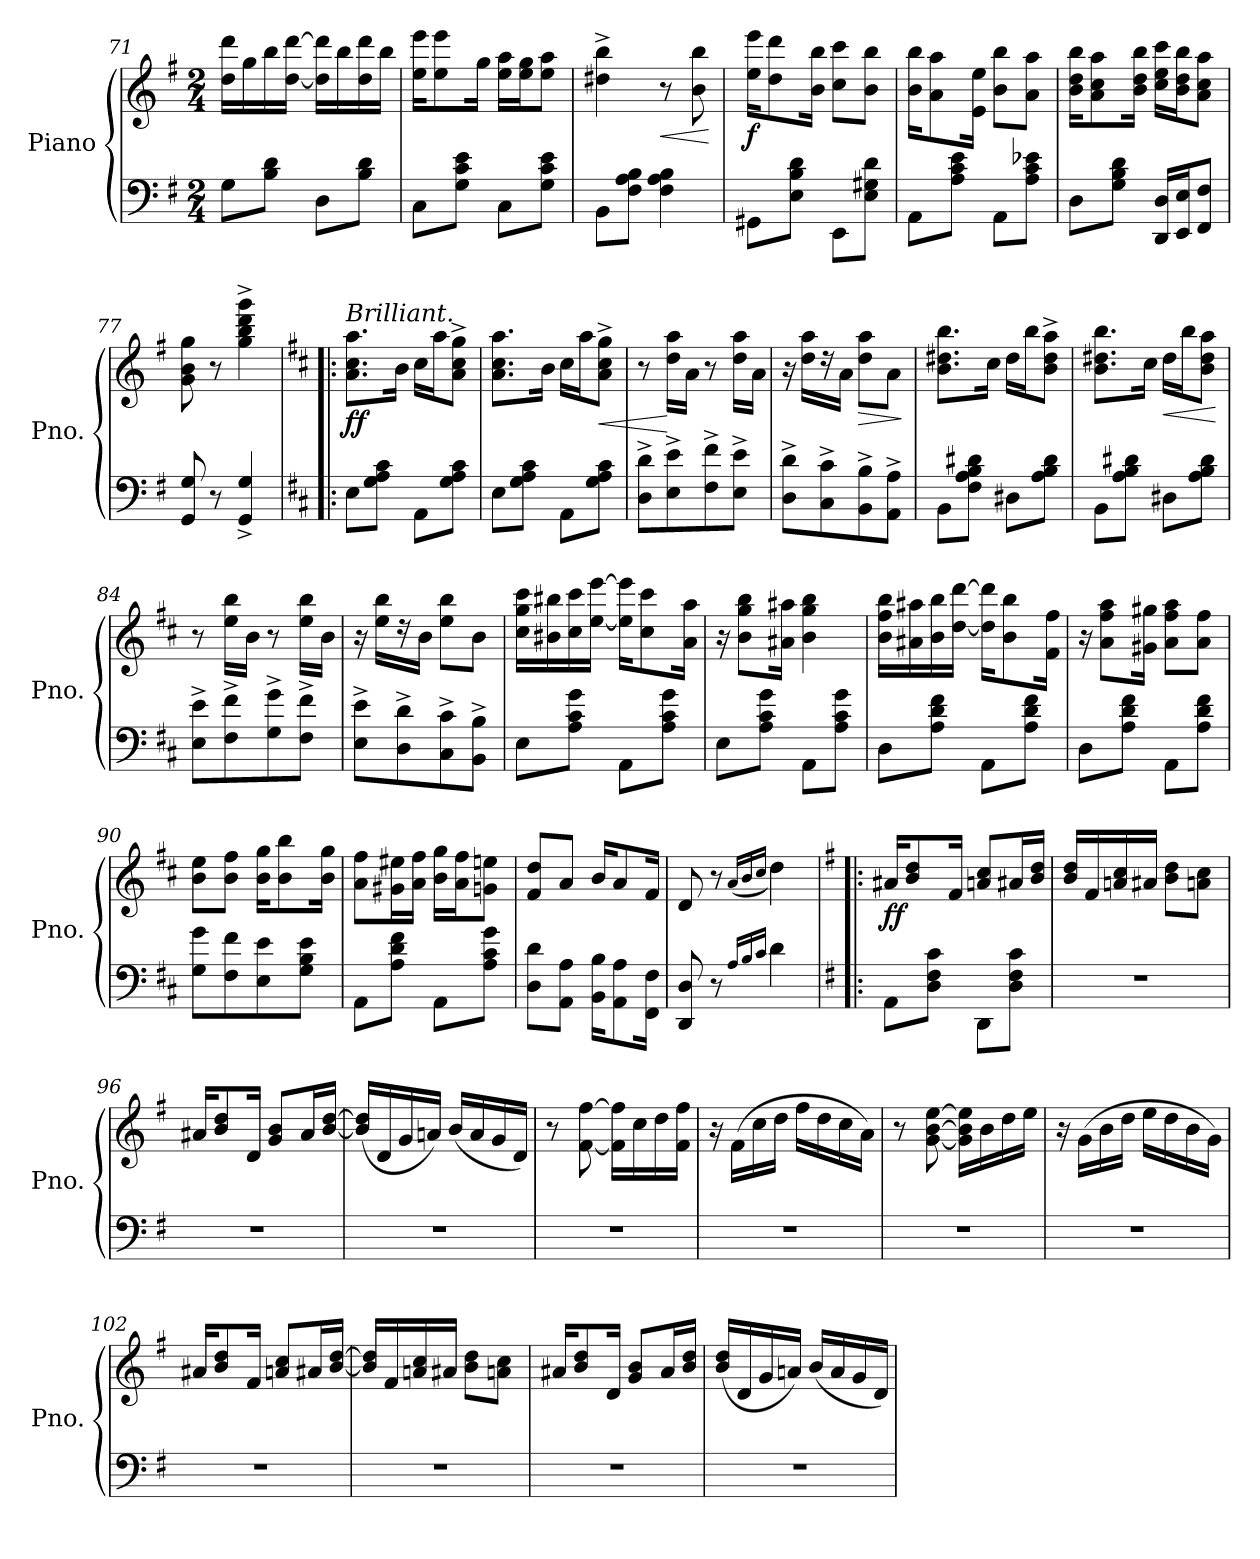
**kern	**kern	**dynam
*part1	*part1	*part1
*staff2	*staff1	*staff1/2
*I"Piano	*	*
*I'Pno.	*	*
*clefF4	*clefG2	*
*k[f#]	*k[f#]	*
*M2/4	*M2/4	*
=71	=71	=71
8G\L	16dd\ 16ddd\LL	.
.	16gg\	.
8B\ 8d\J	16bb\	.
.	[16dd\ [16ddd\JJ	.
8D\L	16dd\] 16ddd\]LL	.
.	16bb\	.
8B\ 8d\J	16dd\ 16ddd\	.
.	16bb\JJ	.
=72	=72	=72
8C\L	16ee\ 16eee\KL	.
.	8ee\ 8eee\	.
8G\ 8c\ 8e\J	.	.
.	16gg\Jk	.
8C\L	16ee\ 16aa\LL	.
.	16ee\ 16gg\J	.
8G\ 8c\ 8e\J	8ee\ 8aa\J	.
=73	=73	=73
8BB\L	4dd#X\^ 4bb\^	.
8F#\ 8A\ 8B\J	.	.
!	!	!LO:HP:b
4F#\ 4A\ 4B\	8r	<
.	8b\ 8bb\	.
.	.	[
!!LO:LB:g=z
=74	=74	=74
!	!	!LO:DY:b
8GG#X\L	16ee\ 16eee\KL	f
.	8dd\ 8ddd\	.
8E\ 8B\ 8d\J	.	.
.	16b\ 16bb\Jk	.
8EE\L	8cc\ 8ccc\L	.
8E\ 8G#X\ 8d\J	8b\ 8bb\J	.
=75	=75	=75
8AA\L	16b\ 16bb\KL	.
.	8a\ 8aa\	.
8A\ 8c\ 8e\J	.	.
.	16e\ 16ee\Jk	.
8AA\L	8b\ 8bb\L	.
8A\ 8c\ 8e-X\J	8a\ 8aa\J	.
=76	=76	=76
8D\L	16b\ 16dd!\ 16bb\KL	.
.	8a\ 8cc!\ 8aa\	.
8G\ 8B\ 8d\J	.	.
.	16b\ 16dd!\ 16bb\Jk	.
16DD!/ 16D/LL	16cc\ 16ee!\ 16ccc\LL	.
16EE!/ 16E/J	16b\ 16dd!\ 16bb\J	.
8FF#!/ 8F#/J	8a\ 8cc!\ 8aa\J	.
=77	=77	=77
8GG!/ 8G/	8g\ 8b!\ 8gg\	.
8r	8r	.
4GG/^ 4G/^	4gg\^ 4bb\^ 4ddd\^ 4ggg\^	.
!!LO:LB:g=z
=78!|:	=78!|:	=78!|:
*k[f#c#]	*k[f#c#]	*
!	!LO:TX:a:i:t=Brilliant.	!
!	!	!LO:DY:b
8E\L	8.a\ 8.cc#\ 8.aa\L	ff
8G\ 8A\ 8c#\J	.	.
.	16b\Jk	.
8AA\L	16cc#\LL	.
.	16aa\J	.
8G\ 8A\ 8c#\J	8a\^ 8cc#\^ 8gg\^J	.
=79	=79	=79
8E\L	8.a\ 8.cc#\ 8.aa\L	.
8G\ 8A\ 8c#\J	.	.
.	16b\Jk	.
8AA\L	16cc#\LL	.
.	16aa\J	.
!	!	!LO:HP:b
8G\ 8A\ 8c#\J	8a\^ 8cc#\^ 8gg\^J	<
=80	=80	=80
8D\^ 8d\^L	8r	.
8E\^ 8e\^	16dd\ 16aa\LL	[
.	16a\JJ	.
8F#\^ 8f#\^	8r	.
8E\^ 8e\^J	16dd\ 16aa\LL	.
.	16a\JJ	.
=81	=81	=81
8D\^ 8d\^L	16r	.
.	16dd\ 16aa\LL	.
8C#\^ 8c#\^	16r	.
.	16a\JJ	.
!	!	!LO:HP:b
8BB\^ 8B\^	8dd\ 8aa\L	>
8AA\^ 8A\^J	8a\J	.
.	.	]
=82	=82	=82
8BB\L	8.b\ 8.dd#X\ 8.bb\L	.
8F#\ 8A\ 8B\ 8d#X\J	.	.
.	16cc#\Jk	.
8D#X\L	16dd#\LL	.
.	16bb\J	.
8A\ 8B\ 8d#\J	8b\^ 8dd#\^ 8aa\^J	.
!!LO:PB:g=z
=83	=83	=83
8BB\L	8.b\ 8.dd#X\ 8.bb\L	.
8A\ 8B\ 8d#X\J	.	.
.	16cc#\Jk	.
!	!	!LO:HP:b
8D#X\L	16dd#\LL	<
.	16bb\J	.
8A\ 8B\ 8d#\J	8b\ 8dd#\ 8aa\J	.
.	.	[
=84	=84	=84
8E\^ 8e\^L	8r	.
8F#\^ 8f#\^	16ee\ 16bb\LL	.
.	16b\JJ	.
8G\^ 8g\^	8r	.
8F#\^ 8f#\^J	16ee\ 16bb\LL	.
.	16b\JJ	.
=85	=85	=85
8E\^ 8e\^L	16r	.
.	16ee\ 16bb\LL	.
8D\^ 8d\^	16r	.
.	16b\JJ	.
8C#\^ 8c#\^	8ee\ 8bb\L	.
8BB\^ 8B\^J	8b\J	.
=86	=86	=86
8E\L	16cc#\ 16gg\ 16ccc#\LL	.
.	16b#X\ 16bb#X\	.
8A\ 8c#\ 8g\J	16cc#\ 16ccc#\	.
.	[16ee\ [16eee\JJ	.
8AA\L	16ee\] 16eee\]KL	.
.	8cc#\ 8ccc#\	.
8A\ 8c#\ 8g\J	.	.
.	16a\ 16aa\Jk	.
=87	=87	=87
8E\L	16r	.
.	8b\ 8gg\ 8bb\L	.
8A\ 8c#\ 8g\J	.	.
.	16a#X\ 16aa#X\Jk	.
8AA\L	4b\ 4gg\ 4bb\	.
8A\ 8c#\ 8g\J	.	.
!!LO:LB:g=z
=88	=88	=88
8D\L	16b\ 16ff#\ 16bb\LL	.
.	16a#X\ 16aa#X\	.
8A\ 8d\ 8f#\J	16b\ 16bb\	.
.	[16dd\ [16ddd\JJ	.
8AA\L	16dd\] 16ddd\]KL	.
.	8b\ 8bb\	.
8A\ 8d\ 8f#\J	.	.
.	16f#\ 16ff#\Jk	.
=89	=89	=89
8D\L	16r	.
.	8a\ 8ff#\ 8aa\L	.
8A\ 8d\ 8f#\J	.	.
.	16g#X\ 16gg#X\Jk	.
8AA\L	8a\ 8ff#\ 8aa\L	.
8A\ 8d\ 8f#\J	8a\ 8ff#\J	.
=90	=90	=90
8G\ 8g\L	8b\ 8ee\L	.
8F#\ 8f#\	8b\ 8ff#\J	.
8E\ 8e\	16b\ 16gg\KL	.
.	8b\ 8bb\	.
8G\ 8B\ 8e\J	.	.
.	16b\ 16gg\Jk	.
=91	=91	=91
8AA\L	8a\ 8ff#\L	.
8A\ 8d\ 8f#\J	16g#X\ 16ee#X\L	.
.	16a\ 16ff#\JJ	.
8AA\L	16b\ 16gg\LL	.
.	16a\ 16ff#\J	.
8A\ 8c#\ 8g\J	8gn\ 8een\J	.
=92	=92	=92
8D\ 8d\L	8f#/ 8dd/L	.
8AA\ 8A\J	8a/J	.
16BB\ 16B\KL	16b/KL	.
8AA\ 8A\	8a/	.
16FF#\ 16F#\Jk	16f#/Jk	.
=93	=93	=93
8DD/ 8D/	8d/	.
8r	8r	.
16qA/LL	(<16qa/LL	.
16qB/	16qb/	.
16qc#/JJ	16qcc#/JJ	.
4d\	4dd\)	.
!!LO:LB:g=z
=94!|:	=94!|:	=94!|:
*k[f#]	*k[f#]	*
!	!	!LO:DY:b
8AA\L	16a#X/KL	ff
.	8b/ 8dd/	.
8D\ 8F#\ 8c\J	.	.
.	16f#/Jk	.
8DD\L	8an/ 8cc/L	.
8D\ 8F#\ 8c\J	16a#X/L	.
.	16b/ 16dd/JJ	.
=95	=95	=95
2r	16b/ 16dd/LL	.
.	16f#/	.
.	16an/ 16cc/	.
.	16a#X/JJ	.
.	8b\ 8dd\L	.
.	8an\ 8cc\J	.
=96	=96	=96
2r	16a#X/KL	.
.	8b/ 8dd/	.
.	16d/Jk	.
.	8g/ 8b/L	.
.	16a#/L	.
.	[16b/ [16dd/JJ	.
=97	=97	=97
2r	(<16b/] 16dd/]LL	.
.	16d/	.
.	16g/	.
.	16an/JJ)	.
.	(<16b/LL	.
.	16a/	.
.	16g/	.
.	16d/JJ)	.
=98	=98	=98
2r	8r	.
.	[8f#\ [8ff#\	.
.	16f#\] 16ff#\]LL	.
.	16cc\	.
.	16dd\	.
.	16f#\ 16ff#\JJ	.
=99	=99	=99
2r	16r	.
.	(>16f#\LL	.
.	16cc\	.
.	16dd\JJ	.
.	16ff#\LL	.
.	16dd\	.
.	16cc\	.
.	16a\JJ)	.
=100	=100	=100
2r	8r	.
.	[8g\ [8b\ [8ee\	.
.	16g\] 16b\] 16ee\]LL	.
.	16b\	.
.	16dd\	.
.	16ee\JJ	.
!!LO:LB:g=z
=101	=101	=101
2r	16r	.
.	(>16g\LL	.
.	16b\	.
.	16dd\JJ	.
.	16ee\LL	.
.	16dd\	.
.	16b\	.
.	16g\JJ)	.
=102	=102	=102
2r	16a#X/KL	.
.	8b/ 8dd/	.
.	16f#/Jk	.
.	8an/ 8cc/L	.
.	16a#X/L	.
.	[16b/ [16dd/JJ	.
=103	=103	=103
2r	16b/] 16dd/]LL	.
.	16f#/	.
.	16an/ 16cc/	.
.	16a#X/JJ	.
.	8b\ 8dd\L	.
.	8an\ 8cc\J	.
=104	=104	=104
2r	16a#X/KL	.
.	8b/ 8dd/	.
.	16d/Jk	.
.	8g/ 8b/L	.
.	16a#/L	.
.	16b/ 16dd/JJ	.
=105	=105	=105
2r	(<16b/ 16dd/LL	.
.	16d/	.
.	16g/	.
.	16an/JJ)	.
.	(<16b/LL	.
.	16a/	.
.	16g/	.
.	16d/JJ)	.
=	=	=
*-	*-	*-
